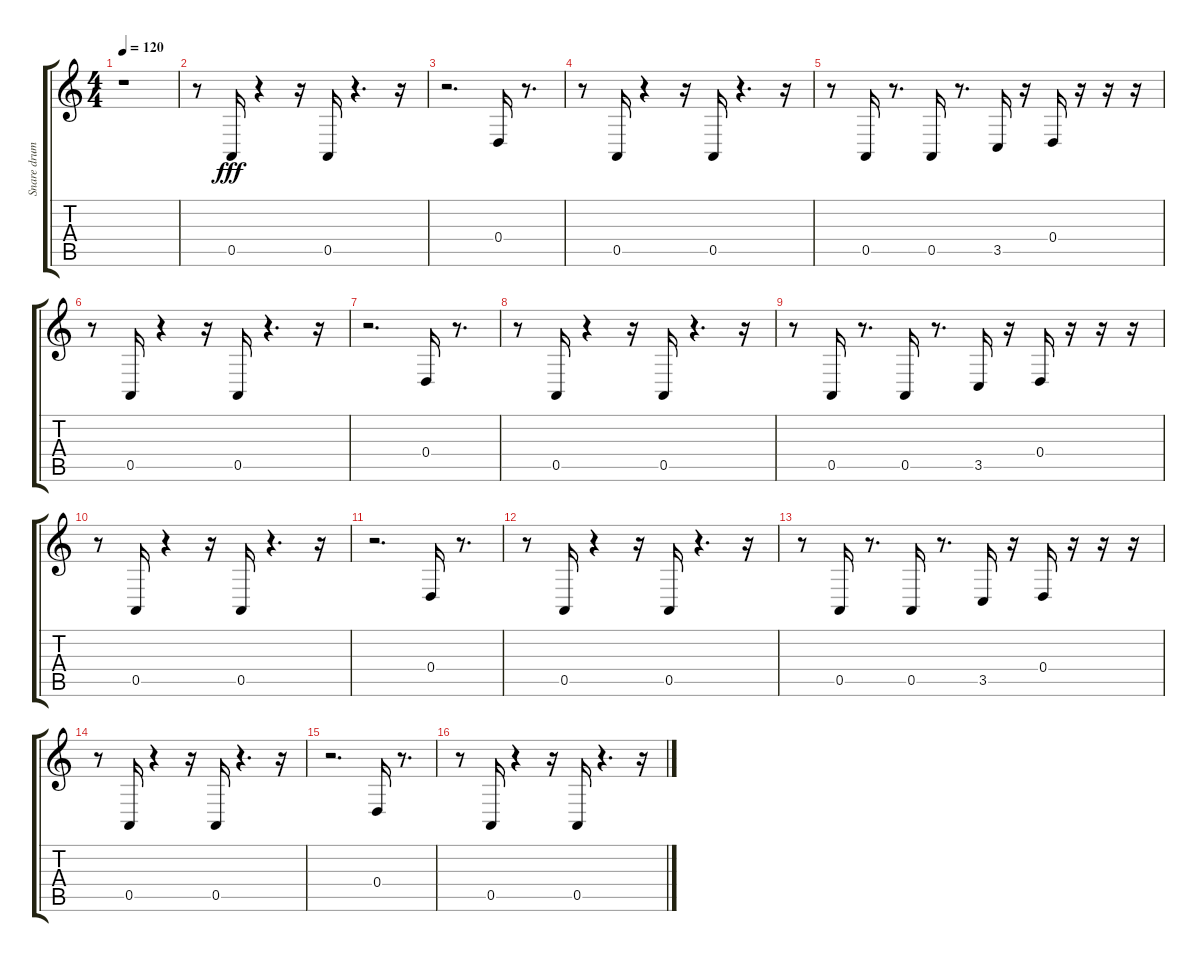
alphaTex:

\track ("Snare drum" "Snare drum") {instrument timpani}
\staff {score tabs}
\tuning (E4 B3 G3 D3 A2 E2) {hide}
\ts (4 4)
\tempo 120
\clef g2
\ks c
r.1{dy fff} |
r.8 0.5.16 r.4 r.16 0.5.16 r.4{d} r.16 |
r.2{d} 0.4.16 r.8{d} |
r.8 0.5.16 r.4 r.16 0.5.16 r.4{d} r.16 |
r.8 0.5.16 r.8{d} 0.5.16 r.8{d} 3.5.16 r.16 0.4.16 r.16 r.16 r.16 |
r.8 0.5.16 r.4 r.16 0.5.16 r.4{d} r.16 |
r.2{d} 0.4.16 r.8{d} |
r.8 0.5.16 r.4 r.16 0.5.16 r.4{d} r.16 |
r.8 0.5.16 r.8{d} 0.5.16 r.8{d} 3.5.16 r.16 0.4.16 r.16 r.16 r.16 |
r.8 0.5.16 r.4 r.16 0.5.16 r.4{d} r.16 |
r.2{d} 0.4.16 r.8{d} |
r.8 0.5.16 r.4 r.16 0.5.16 r.4{d} r.16 |
r.8 0.5.16 r.8{d} 0.5.16 r.8{d} 3.5.16 r.16 0.4.16 r.16 r.16 r.16 |
r.8 0.5.16 r.4 r.16 0.5.16 r.4{d} r.16 |
r.2{d} 0.4.16 r.8{d} |
r.8 0.5.16 r.4 r.16 0.5.16 r.4{d} r.16
